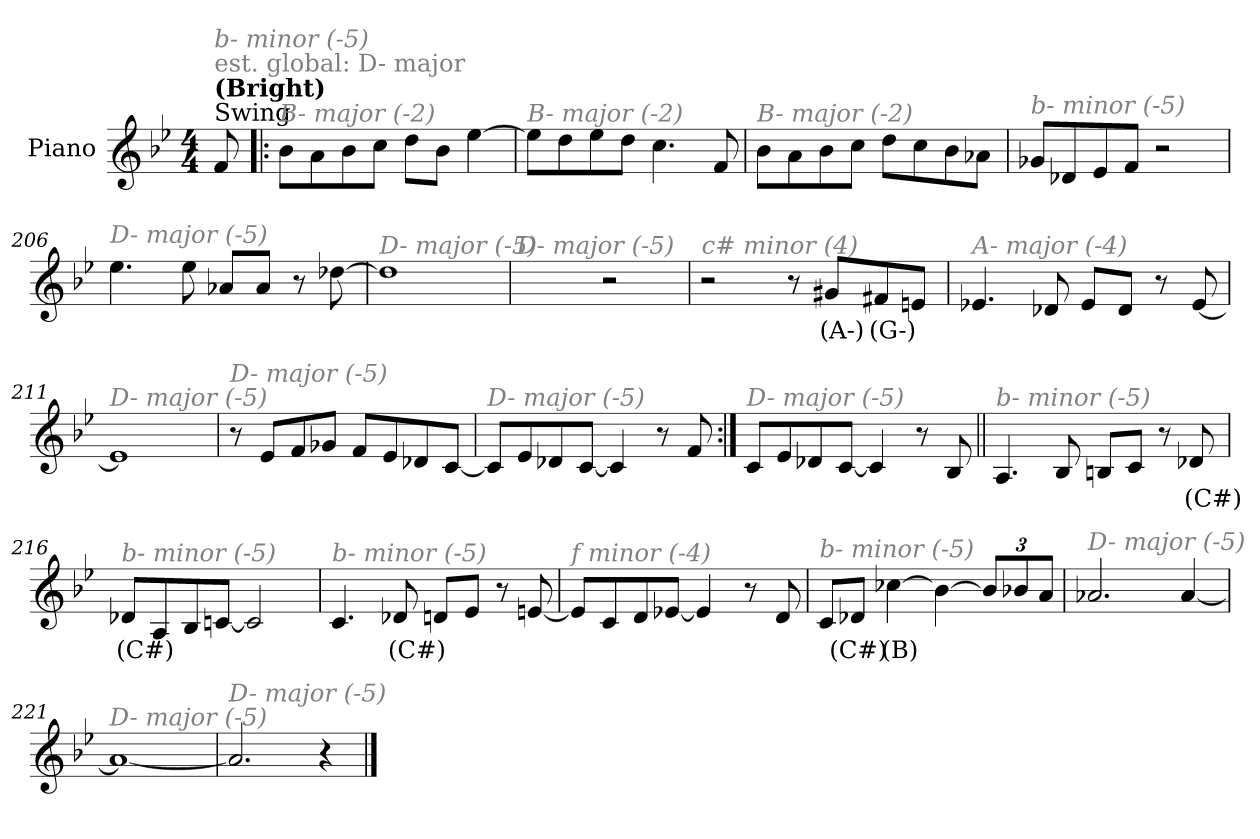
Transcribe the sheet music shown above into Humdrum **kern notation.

**kern	**text
*part1	*part1
*staff1	*staff1
*I"Piano	*
*I'Pno.	*
*clefG2	*
*k[b-e-]	*
*M4/4	*
=1	=1
!LO:TX:a:t=Swing	!
!LO:TX:a:B:t=(Bright)	!
!LO:TX:a:color=#808080:t=est. global&colon; D- major	!
!LO:TX:i:color=#808080:t=b- minor (-5)	!
8f/	.
=202!|:	=202!|:
!LO:TX:i:color=#808080:t=B- major (-2)	!
8b-\L	.
8a\	.
8b-\	.
8cc\J	.
8dd\L	.
8b-\J	.
[4ee-\	.
=203	=203
!LO:TX:i:color=#808080:t=B- major (-2)	!
8ee-\L]	.
8dd\	.
8ee-\	.
8dd\J	.
4.cc\	.
8f/	.
=204	=204
!LO:TX:i:color=#808080:t=B- major (-2)	!
8b-\L	.
8a\	.
8b-\	.
8cc\J	.
8dd\L	.
8cc\	.
8b-\	.
8a-X\J	.
!!LO:LB:g=z
=205	=205
!LO:TX:i:color=#808080:t=b- minor (-5)	!
8g-X/L	.
8d-X/	.
8e-/	.
8f/J	.
2r	.
=206	=206
!LO:TX:i:color=#808080:t=D- major (-5)	!
4.ee-\	.
8ee-\	.
8a-X/L	.
8a-/J	.
8r	.
[8dd-X\	.
=207	=207
!LO:TX:i:color=#808080:t=D- major (-5)	!
1dd-]	.
=208	=208
!LO:TX:i:color=#808080:t=D- major (-5)	!
2ryy	.
2r	.
!!LO:LB:g=z
=209	=209
!LO:TX:i:color=#808080:t=c# minor (4)	!
2r	.
8r	.
8g#Xi/L	(A-)
8f#Xi/	(G-)
8en/J	.
=210	=210
!LO:TX:i:color=#808080:t=A- major (-4)	!
4.e-X/	.
8d-X/	.
8e-/L	.
8d-/J	.
8r	.
[8e-/	.
=211	=211
!LO:TX:i:color=#808080:t=D- major (-5)	!
1e-]	.
!!LO:LB:g=z
=212	=212
!LO:TX:i:color=#808080:t=D- major (-5)	!
8r	.
8e-/L	.
8f/	.
8g-X/J	.
8f/L	.
8e-/	.
8d-X/	.
[8c/J	.
=213	=213
!LO:TX:i:color=#808080:t=D- major (-5)	!
8c/L]	.
8e-/	.
8d-X/	.
[8c/J	.
4c/]	.
8r	.
8f/	.
=214:|!	=214:|!
!LO:TX:i:color=#808080:t=D- major (-5)	!
8c/L	.
8e-/	.
8d-X/	.
[8c/J	.
4c/]	.
8r	.
8B-/	.
!!LO:LB:g=z
=215||	=215||
!LO:TX:i:color=#808080:t=b- minor (-5)	!
4.A/	.
8B-/	.
8Bn/L	.
8c/J	.
8r	.
8d-Xi/	(C#)
=216	=216
!LO:TX:i:color=#808080:t=b- minor (-5)	!
8d-Xi/L	(C#)
8A/	.
8B-/	.
[8cn/J	.
2c/]	.
=217	=217
!LO:TX:i:color=#808080:t=b- minor (-5)	!
4.c/	.
8d-Xi/	(C#)
8d/L	.
8e-/J	.
8r	.
[8en/	.
!!LO:LB:g=z
=218	=218
!LO:TX:i:color=#808080:t=f minor (-4)	!
8e/L]	.
8c/	.
8d/	.
[8e-X/J	.
4e-/]	.
8r	.
8d/	.
=219	=219
!LO:TX:i:color=#808080:t=b- minor (-5)	!
8c/L	.
8d-Xi/J	(C#)
[4cc-Xi\	(B)
4b\_	.
*Xbrackettup	*
12b/L]	.
12b-X/	.
12a/J	.
=220	=220
!LO:TX:i:color=#808080:t=D- major (-5)	!
2.a-X/	.
[4a-/	.
!!LO:LB:g=z
=221	=221
!LO:TX:i:color=#808080:t=D- major (-5)	!
1a-_	.
=222	=222
!LO:TX:i:color=#808080:t=D- major (-5)	!
2.a-/]	.
4r	.
==	==
*-	*-
